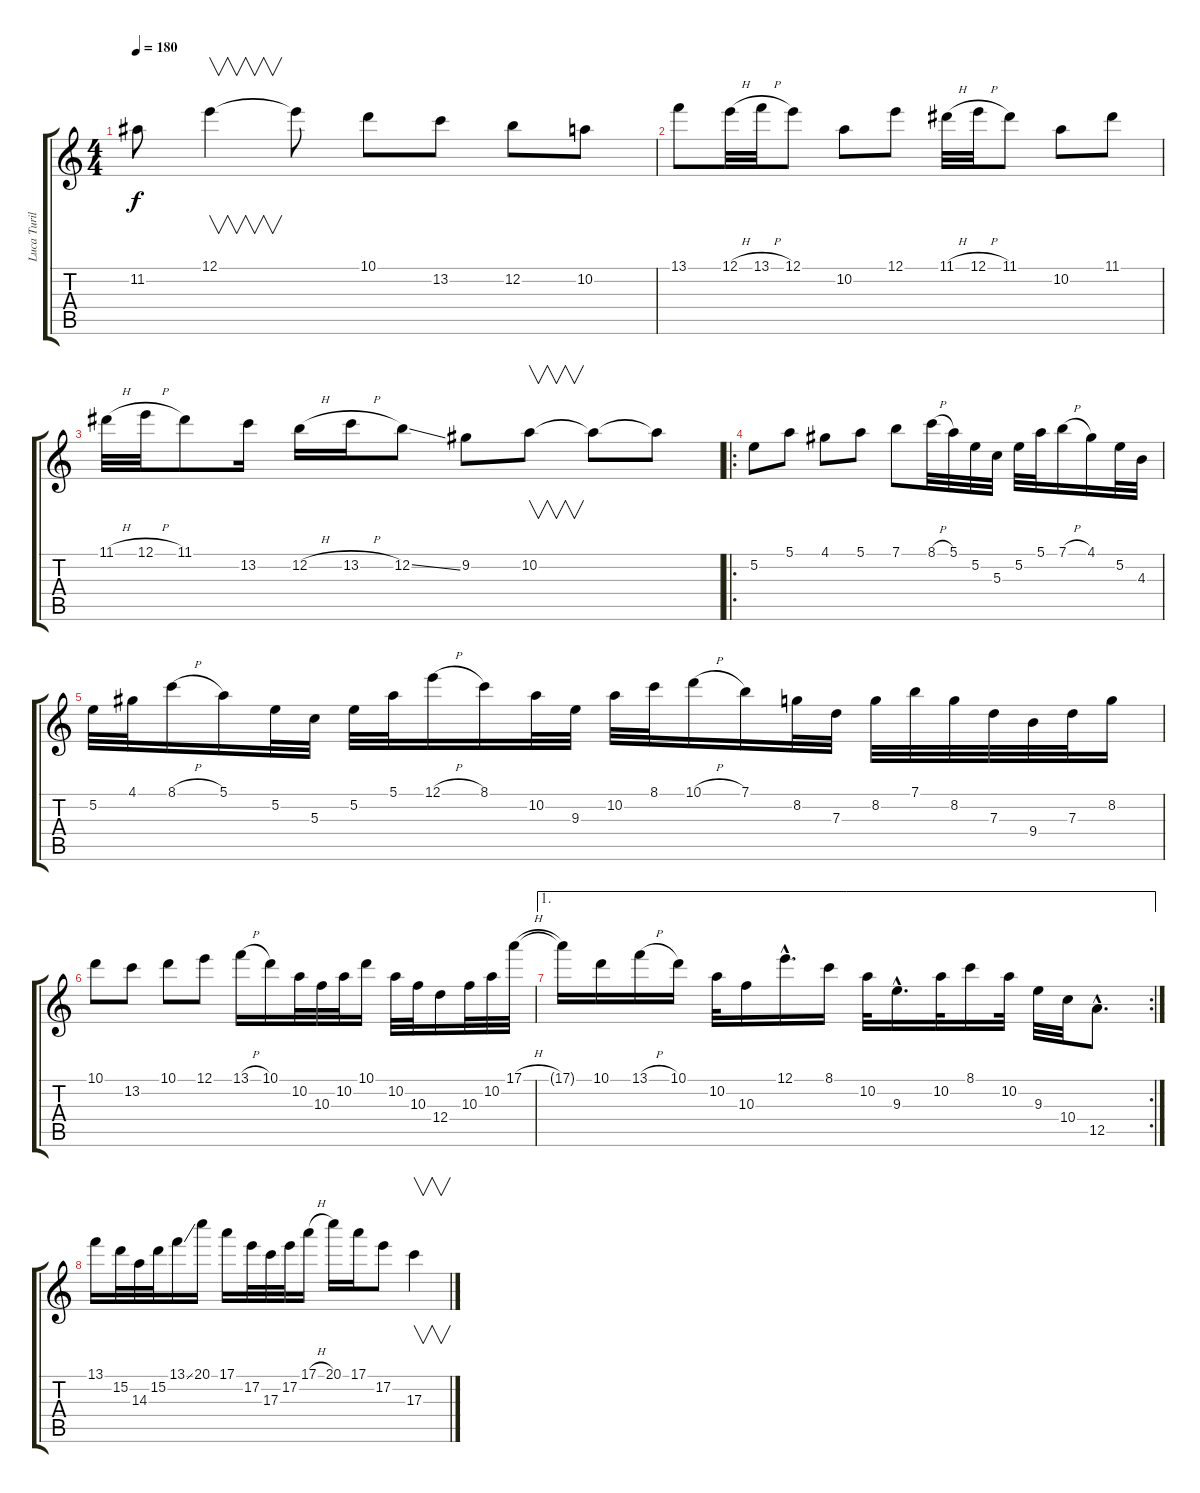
\track ("Luca Turilli" "Luca Turil") {instrument overdrivenguitar}
\staff {score tabs}
\tuning (E4 B3 G3 D3 A2 E2) {hide}
\ts (4 4)
\tempo 180
\clef g2
\ks c
11.2{t}.8{dy f} 12.1.4{v} 12.1{t}.8 10.1.8 13.2.8 12.2.8 10.2.8 |
13.1.8 12.1{h}.32 13.1{h}.32 12.1.8 10.2.8 12.1.8 11.1{h}.32 12.1{h}.32 11.1.8 10.2.8 11.1.8 |
11.1{h}.32 12.1{h}.32 11.1.8 13.2.16 12.2{h}.16 13.2{h}.16 12.2{ss}.8 9.2.8 10.2.8{v} 10.2{t}.8 10.2{t}.8 |
\ro
5.2.8 5.1.8 4.1.8 5.1.8 7.1.8 8.1{h}.32 5.1.32 5.2.32 5.3.32 5.2.32 5.1.32 7.1{h}.16 4.1.16 5.2.32 4.3.32 |
5.2.32 4.1.32 8.1{h}.16 5.1.16 5.2.32 5.3.32 5.2.32 5.1.32 12.1{h}.16 8.1.16 10.2.32 9.3.32 10.2.32 8.1.32 10.1{h}.16 7.1.16 8.2.32 7.3.32 8.2.32 7.1.32 8.2.32 7.3.32 9.4.32 7.3.32 8.2.16 |
10.1.8 13.2.8 10.1.8 12.1.8 13.1{h}.16 10.1.16 10.2.32 10.3.32 10.2.32 10.1.16 10.2.32 10.3.32 12.4.16 10.3.32 10.2.32 17.1{h}.32 |
\ae 1
\rc 2
17.1{t}.16 10.1.16 13.1{h}.16 10.1.16 10.2.32 10.3.16 12.1{hac}.16{d} 8.1.16 10.2.32 9.3{hac}.16{d} 10.2.32 8.1.16 10.2.32 9.3.32 10.4.32 12.5{hac}.8{d} |
13.1.16 15.2.32 14.3.32 15.2.32 13.1{ss}.16 20.1.16 17.1.16 17.2.32 17.3.32 17.2.32 17.1{h}.16 20.1.16 17.1.16 17.2.8 17.3.4{v}
